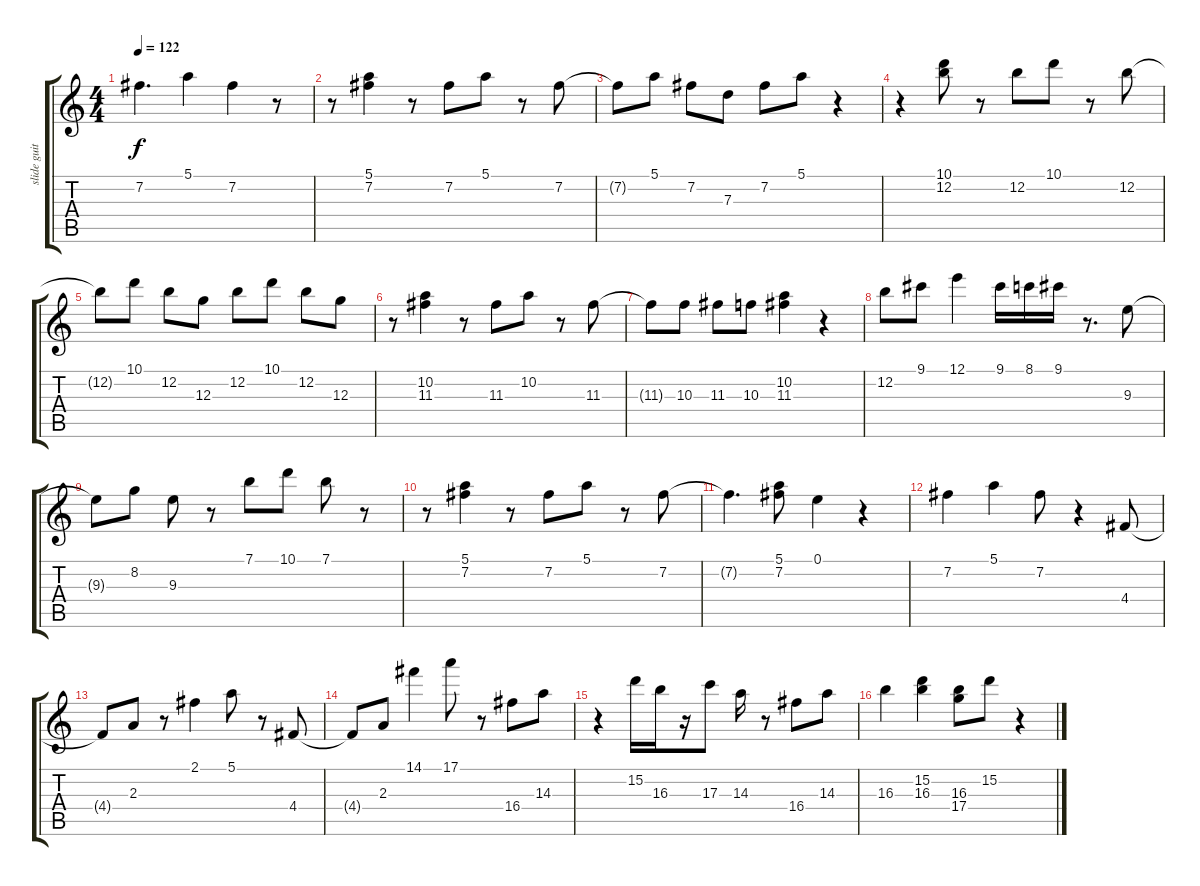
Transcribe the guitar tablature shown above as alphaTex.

\track ("slide guitar" "slide guit") {instrument electricguitarjazz}
\staff {score tabs}
\tuning (E4 B3 G3 D3 A2 E2) {hide}
\ts (4 4)
\tempo 122
\clef g2
\ks c
7.2{t}.4{d dy f} 5.1.4 7.2.4 r.8 |
r.8 (5.1 7.2).4 r.8 7.2.8 5.1.8 r.8 7.2.8 |
7.2{t}.8 5.1.8 7.2.8 7.3.8 7.2.8 5.1.8 r.4 |
r.4 (10.1 12.2).8 r.8 12.2.8 10.1.8 r.8 12.2.8 |
12.2{t}.8 10.1.8 12.2.8 12.3.8 12.2.8 10.1.8 12.2.8 12.3.8 |
r.8 (10.2 11.3).4 r.8 11.3.8 10.2.8 r.8 11.3.8 |
11.3{t}.8 10.3.8 11.3.8 10.3.8 (10.2 11.3).4 r.4 |
12.2.8 9.1.8 12.1.4 9.1.16 8.1.16 9.1.16 r.8{d} 9.3.8 |
9.3{t}.8 8.2.8 9.3.8 r.8 7.1.8 10.1.8 7.1.8 r.8 |
r.8 (5.1 7.2).4 r.8 7.2.8 5.1.8 r.8 7.2.8 |
7.2{t}.4{d} (5.1 7.2).8 0.1.4 r.4 |
7.2.4 5.1.4 7.2.8 r.4 4.4.8 |
4.4{t}.8 2.3.8 r.8 2.1.4 5.1.8 r.8 4.4.8 |
4.4{t}.8 2.3.8 14.1.4 17.1.8 r.8 16.4.8 14.3.8 |
r.4 15.2.16 16.3.16 r.16 17.3.8 14.3.16 r.8 16.4.8 14.3.8 |
16.3.4 (15.2 16.3).4 (16.3 17.4).8 15.2.8 r.4
